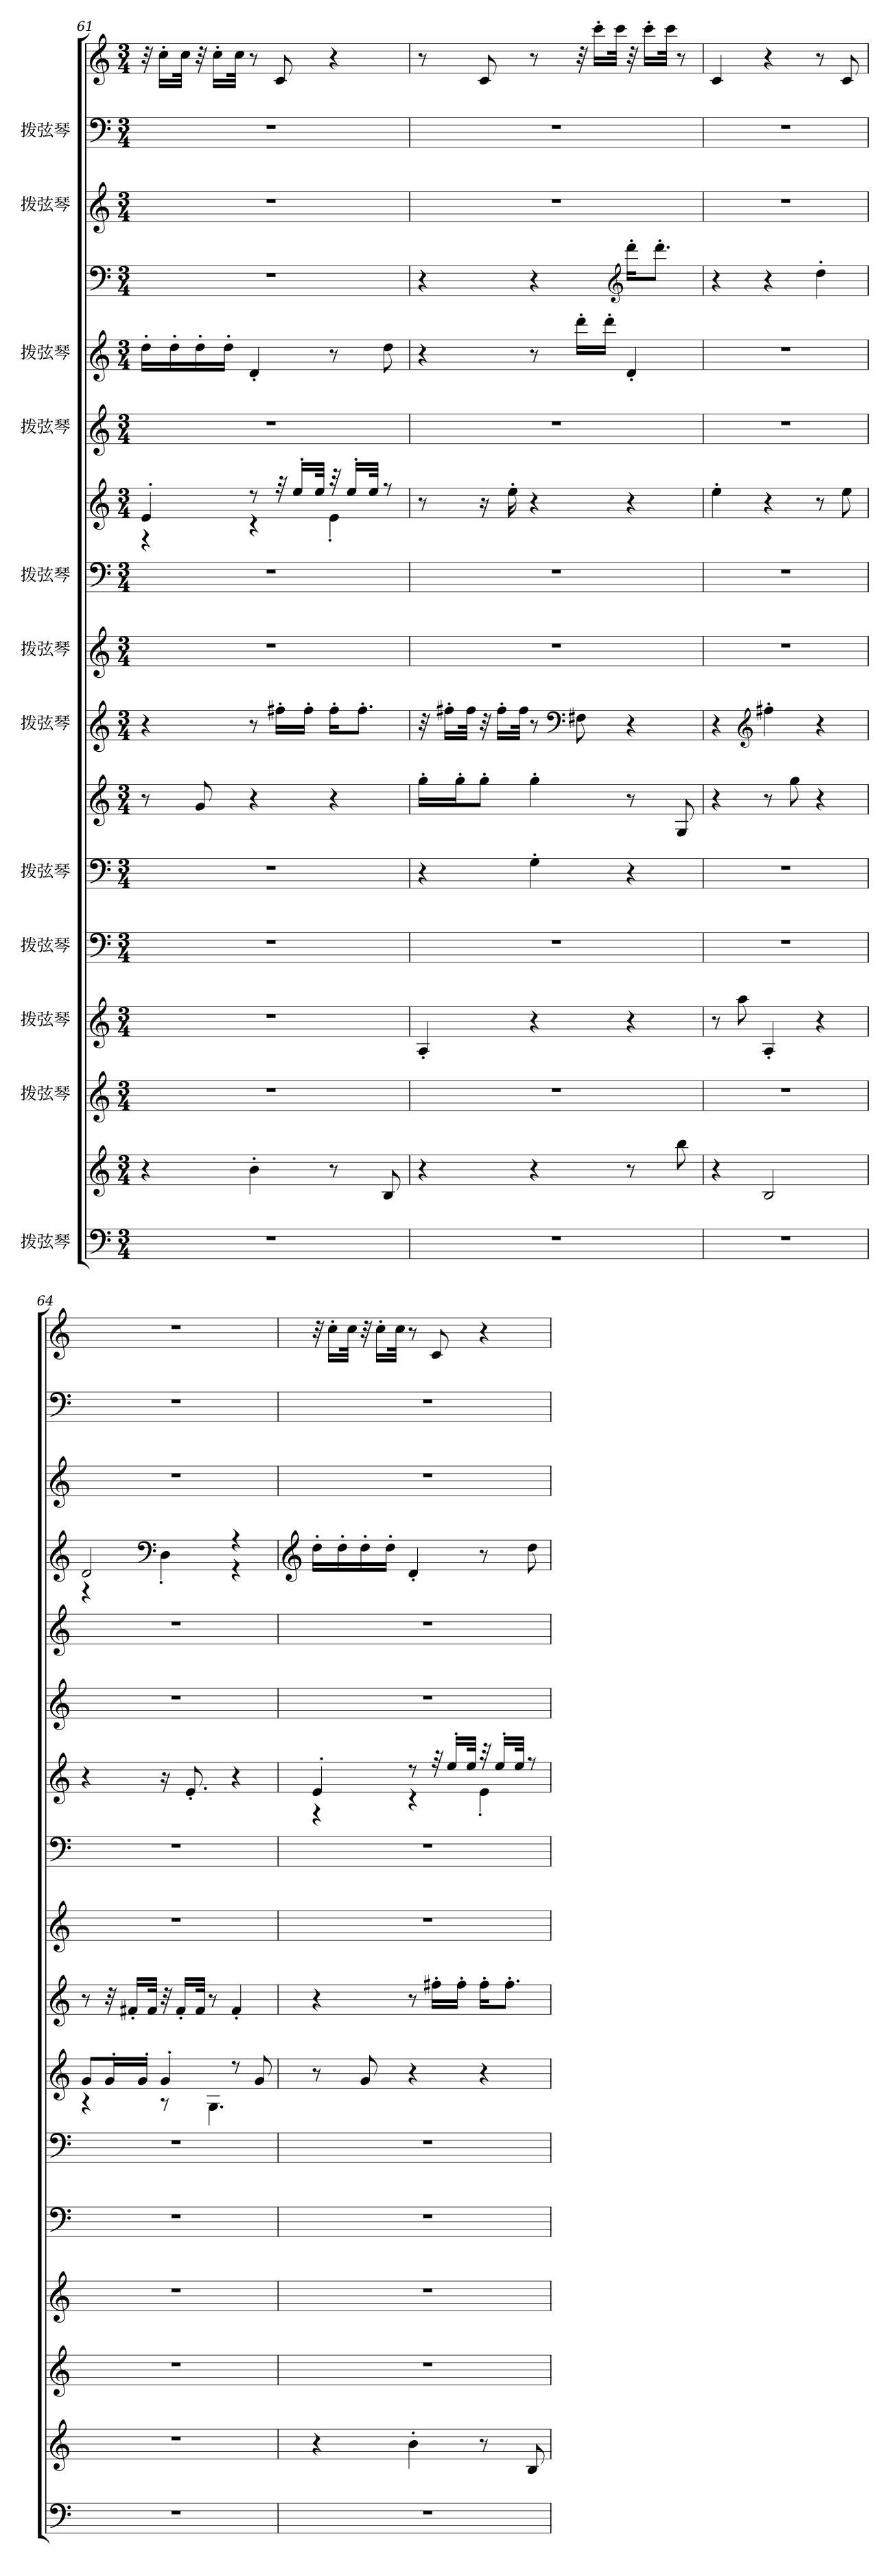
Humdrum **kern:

**kern	**kern	**kern	**kern	**kern	**kern	**kern	**kern	**kern	**kern	**kern	**kern	**kern	**kern	**kern	**kern	**kern
*part12	*part12	*part11	*part10	*part9	*part8	*part8	*part7	*part6	*part5	*part5	*part4	*part3	*part3	*part2	*part1	*part1
*staff17	*staff16	*staff15	*staff14	*staff13	*staff12	*staff11	*staff10	*staff9	*staff8	*staff7	*staff6	*staff5	*staff4	*staff3	*staff2	*staff1
*I"拨弦琴	*	*I"拨弦琴	*I"拨弦琴	*I"拨弦琴	*I"拨弦琴	*	*I"拨弦琴	*I"拨弦琴	*I"拨弦琴	*	*I"拨弦琴	*I"拨弦琴	*	*I"拨弦琴	*I"拨弦琴	*
*clefF4	*clefG2	*clefG2	*clefG2	*clefF4	*clefF4	*clefG2	*clefG2	*clefG2	*clefF4	*clefG2	*clefG2	*clefG2	*clefF4	*clefG2	*clefF4	*clefG2
*k[]	*k[]	*k[]	*k[]	*k[]	*k[]	*k[]	*k[]	*k[]	*k[]	*k[]	*k[]	*k[]	*k[]	*k[]	*k[]	*k[]
*M3/4	*M3/4	*M3/4	*M3/4	*M3/4	*M3/4	*M3/4	*M3/4	*M3/4	*M3/4	*M3/4	*M3/4	*M3/4	*M3/4	*M3/4	*M3/4	*M3/4
=61	=61	=61	=61	=61	=61	=61	=61	=61	=61	=61	=61	=61	=61	=61	=61	=61
*	*	*	*	*	*	*	*	*	*	*^	*	*	*	*	*	*
2.r	4r	2.r	2.r	2.r	2.r	8r	4r	2.r	2.r	4e'/	4r	2.r	16dd'\LL	2.r	2.r	2.r	32r
.	.	.	.	.	.	.	.	.	.	.	.	.	.	.	.	.	16cc'\LL
.	.	.	.	.	.	.	.	.	.	.	.	.	16dd'\	.	.	.	.
.	.	.	.	.	.	.	.	.	.	.	.	.	.	.	.	.	32cc\JJk
.	.	.	.	.	.	8g/	.	.	.	.	.	.	16dd'\	.	.	.	32r
.	.	.	.	.	.	.	.	.	.	.	.	.	.	.	.	.	16cc'\LL
.	.	.	.	.	.	.	.	.	.	.	.	.	16dd'\JJ	.	.	.	.
.	.	.	.	.	.	.	.	.	.	.	.	.	.	.	.	.	32cc\JJk
.	4b'\	.	.	.	.	4r	8r	.	.	8r	4r	.	4d'/	.	.	.	8r
.	.	.	.	.	.	.	16ff#X'\LL	.	.	32r	.	.	.	.	.	.	8c/
.	.	.	.	.	.	.	.	.	.	16ee'/LL	.	.	.	.	.	.	.
.	.	.	.	.	.	.	16ff#'\JJ	.	.	.	.	.	.	.	.	.	.
.	.	.	.	.	.	.	.	.	.	32ee/JJk	.	.	.	.	.	.	.
.	8r	.	.	.	.	4r	16ff#'\KL	.	.	32r	4e'\	.	8r	.	.	.	4r
.	.	.	.	.	.	.	.	.	.	16ee'/LL	.	.	.	.	.	.	.
.	.	.	.	.	.	.	8.ff#'\J	.	.	.	.	.	.	.	.	.	.
.	.	.	.	.	.	.	.	.	.	32ee/JJk	.	.	.	.	.	.	.
.	8B/	.	.	.	.	.	.	.	.	8r	.	.	8dd\	.	.	.	.
*	*	*	*	*	*	*	*	*	*	*v	*v	*	*	*	*	*	*
!!LO:PB:g=z
=62	=62	=62	=62	=62	=62	=62	=62	=62	=62	=62	=62	=62	=62	=62	=62	=62
2.r	4r	2.r	4A'/	2.r	4r	16gg'\LL	32r	2.r	2.r	8r	2.r	4r	4r	2.r	2.r	8r
.	.	.	.	.	.	.	16ff#X'\LL	.	.	.	.	.	.	.	.	.
.	.	.	.	.	.	16gg'\J	.	.	.	.	.	.	.	.	.	.
.	.	.	.	.	.	.	32ff#\JJk	.	.	.	.	.	.	.	.	.
.	.	.	.	.	.	8gg'\J	32r	.	.	16r	.	.	.	.	.	8c/
.	.	.	.	.	.	.	16ff#'\LL	.	.	.	.	.	.	.	.	.
.	.	.	.	.	.	.	.	.	.	16ee'\	.	.	.	.	.	.
.	.	.	.	.	.	.	32ff#\JJk	.	.	.	.	.	.	.	.	.
.	4r	.	4r	.	4G'\	4gg'\	8r	.	.	4r	.	8r	4r	.	.	8r
*	*	*	*	*	*	*	*clefF4	*	*	*	*	*	*	*	*	*
.	.	.	.	.	.	.	8F#X\	.	.	.	.	16ddd'\LL	.	.	.	32r
.	.	.	.	.	.	.	.	.	.	.	.	.	.	.	.	16ccc'\LL
.	.	.	.	.	.	.	.	.	.	.	.	16ddd'\JJ	.	.	.	.
.	.	.	.	.	.	.	.	.	.	.	.	.	.	.	.	32ccc\JJk
*	*	*	*	*	*	*	*	*	*	*	*	*	*clefG2	*	*	*
.	8r	.	4r	.	4r	8r	4r	.	.	4r	.	4d'/	16ddd'\KL	.	.	32r
.	.	.	.	.	.	.	.	.	.	.	.	.	.	.	.	16ccc'\LL
.	.	.	.	.	.	.	.	.	.	.	.	.	8.ddd'\J	.	.	.
.	.	.	.	.	.	.	.	.	.	.	.	.	.	.	.	32ccc\JJk
.	8bb\	.	.	.	.	8G/	.	.	.	.	.	.	.	.	.	8r
=63	=63	=63	=63	=63	=63	=63	=63	=63	=63	=63	=63	=63	=63	=63	=63	=63
2.r	4r	2.r	8r	2.r	2.r	4r	4r	2.r	2.r	4ee'\	2.r	2.r	4r	2.r	2.r	4c/
.	.	.	8aa\	.	.	.	.	.	.	.	.	.	.	.	.	.
*	*	*	*	*	*	*	*clefG2	*	*	*	*	*	*	*	*	*
.	2B/	.	4A'/	.	.	8r	4ff#X'\	.	.	4r	.	.	4r	.	.	4r
.	.	.	.	.	.	8gg\	.	.	.	.	.	.	.	.	.	.
.	.	.	4r	.	.	4r	4r	.	.	8r	.	.	4dd'\	.	.	8r
.	.	.	.	.	.	.	.	.	.	8ee\	.	.	.	.	.	8c/
=64	=64	=64	=64	=64	=64	=64	=64	=64	=64	=64	=64	=64	=64	=64	=64	=64
*	*	*	*	*	*	*^	*	*	*	*	*	*	*^	*	*	*
2.r	2.r	2.r	2.r	2.r	2.r	8g/L	4r	8r	2.r	2.r	4r	2.r	2.r	2d/	4r	2.r	2.r	2.r
.	.	.	.	.	.	16g'/L	.	32r	.	.	.	.	.	.	.	.	.	.
.	.	.	.	.	.	.	.	16f#X'/LL	.	.	.	.	.	.	.	.	.	.
.	.	.	.	.	.	16g'/JJ	.	.	.	.	.	.	.	.	.	.	.	.
.	.	.	.	.	.	.	.	32f#/JJk	.	.	.	.	.	.	.	.	.	.
*	*	*	*	*	*	*	*	*	*	*	*	*	*	*clefF4	*	*	*	*
.	.	.	.	.	.	4g'/	8r	32r	.	.	16r	.	.	.	4D'\	.	.	.
.	.	.	.	.	.	.	.	16f#'/LL	.	.	.	.	.	.	.	.	.	.
.	.	.	.	.	.	.	.	.	.	.	8.e'/	.	.	.	.	.	.	.
.	.	.	.	.	.	.	.	32f#/JJk	.	.	.	.	.	.	.	.	.	.
.	.	.	.	.	.	.	4.G\	8r	.	.	.	.	.	.	.	.	.	.
.	.	.	.	.	.	8r	.	4f#'/	.	.	4r	.	.	4r	4r	.	.	.
.	.	.	.	.	.	8g/	.	.	.	.	.	.	.	.	.	.	.	.
*	*	*	*	*	*	*v	*v	*	*	*	*	*	*	*v	*v	*	*	*
!!LO:PB:g=z
=65	=65	=65	=65	=65	=65	=65	=65	=65	=65	=65	=65	=65	=65	=65	=65	=65
*	*	*	*	*	*	*	*	*	*	*	*	*	*clefG2	*	*	*
*	*	*	*	*	*	*	*	*	*	*^	*	*	*	*	*	*
2.r	4r	2.r	2.r	2.r	2.r	8r	4r	2.r	2.r	4e'/	4r	2.r	2.r	16dd'\LL	2.r	2.r	32r
.	.	.	.	.	.	.	.	.	.	.	.	.	.	.	.	.	16cc'\LL
.	.	.	.	.	.	.	.	.	.	.	.	.	.	16dd'\	.	.	.
.	.	.	.	.	.	.	.	.	.	.	.	.	.	.	.	.	32cc\JJk
.	.	.	.	.	.	8g/	.	.	.	.	.	.	.	16dd'\	.	.	32r
.	.	.	.	.	.	.	.	.	.	.	.	.	.	.	.	.	16cc'\LL
.	.	.	.	.	.	.	.	.	.	.	.	.	.	16dd'\JJ	.	.	.
.	.	.	.	.	.	.	.	.	.	.	.	.	.	.	.	.	32cc\JJk
.	4b'\	.	.	.	.	4r	8r	.	.	8r	4r	.	.	4d'/	.	.	8r
.	.	.	.	.	.	.	16ff#X'\LL	.	.	32r	.	.	.	.	.	.	8c/
.	.	.	.	.	.	.	.	.	.	16ee'/LL	.	.	.	.	.	.	.
.	.	.	.	.	.	.	16ff#'\JJ	.	.	.	.	.	.	.	.	.	.
.	.	.	.	.	.	.	.	.	.	32ee/JJk	.	.	.	.	.	.	.
.	8r	.	.	.	.	4r	16ff#'\KL	.	.	32r	4e'\	.	.	8r	.	.	4r
.	.	.	.	.	.	.	.	.	.	16ee'/LL	.	.	.	.	.	.	.
.	.	.	.	.	.	.	8.ff#'\J	.	.	.	.	.	.	.	.	.	.
.	.	.	.	.	.	.	.	.	.	32ee/JJk	.	.	.	.	.	.	.
.	8B/	.	.	.	.	.	.	.	.	8r	.	.	.	8dd\	.	.	.
*	*	*	*	*	*	*	*	*	*	*v	*v	*	*	*	*	*	*
=	=	=	=	=	=	=	=	=	=	=	=	=	=	=	=	=
*-	*-	*-	*-	*-	*-	*-	*-	*-	*-	*-	*-	*-	*-	*-	*-	*-
